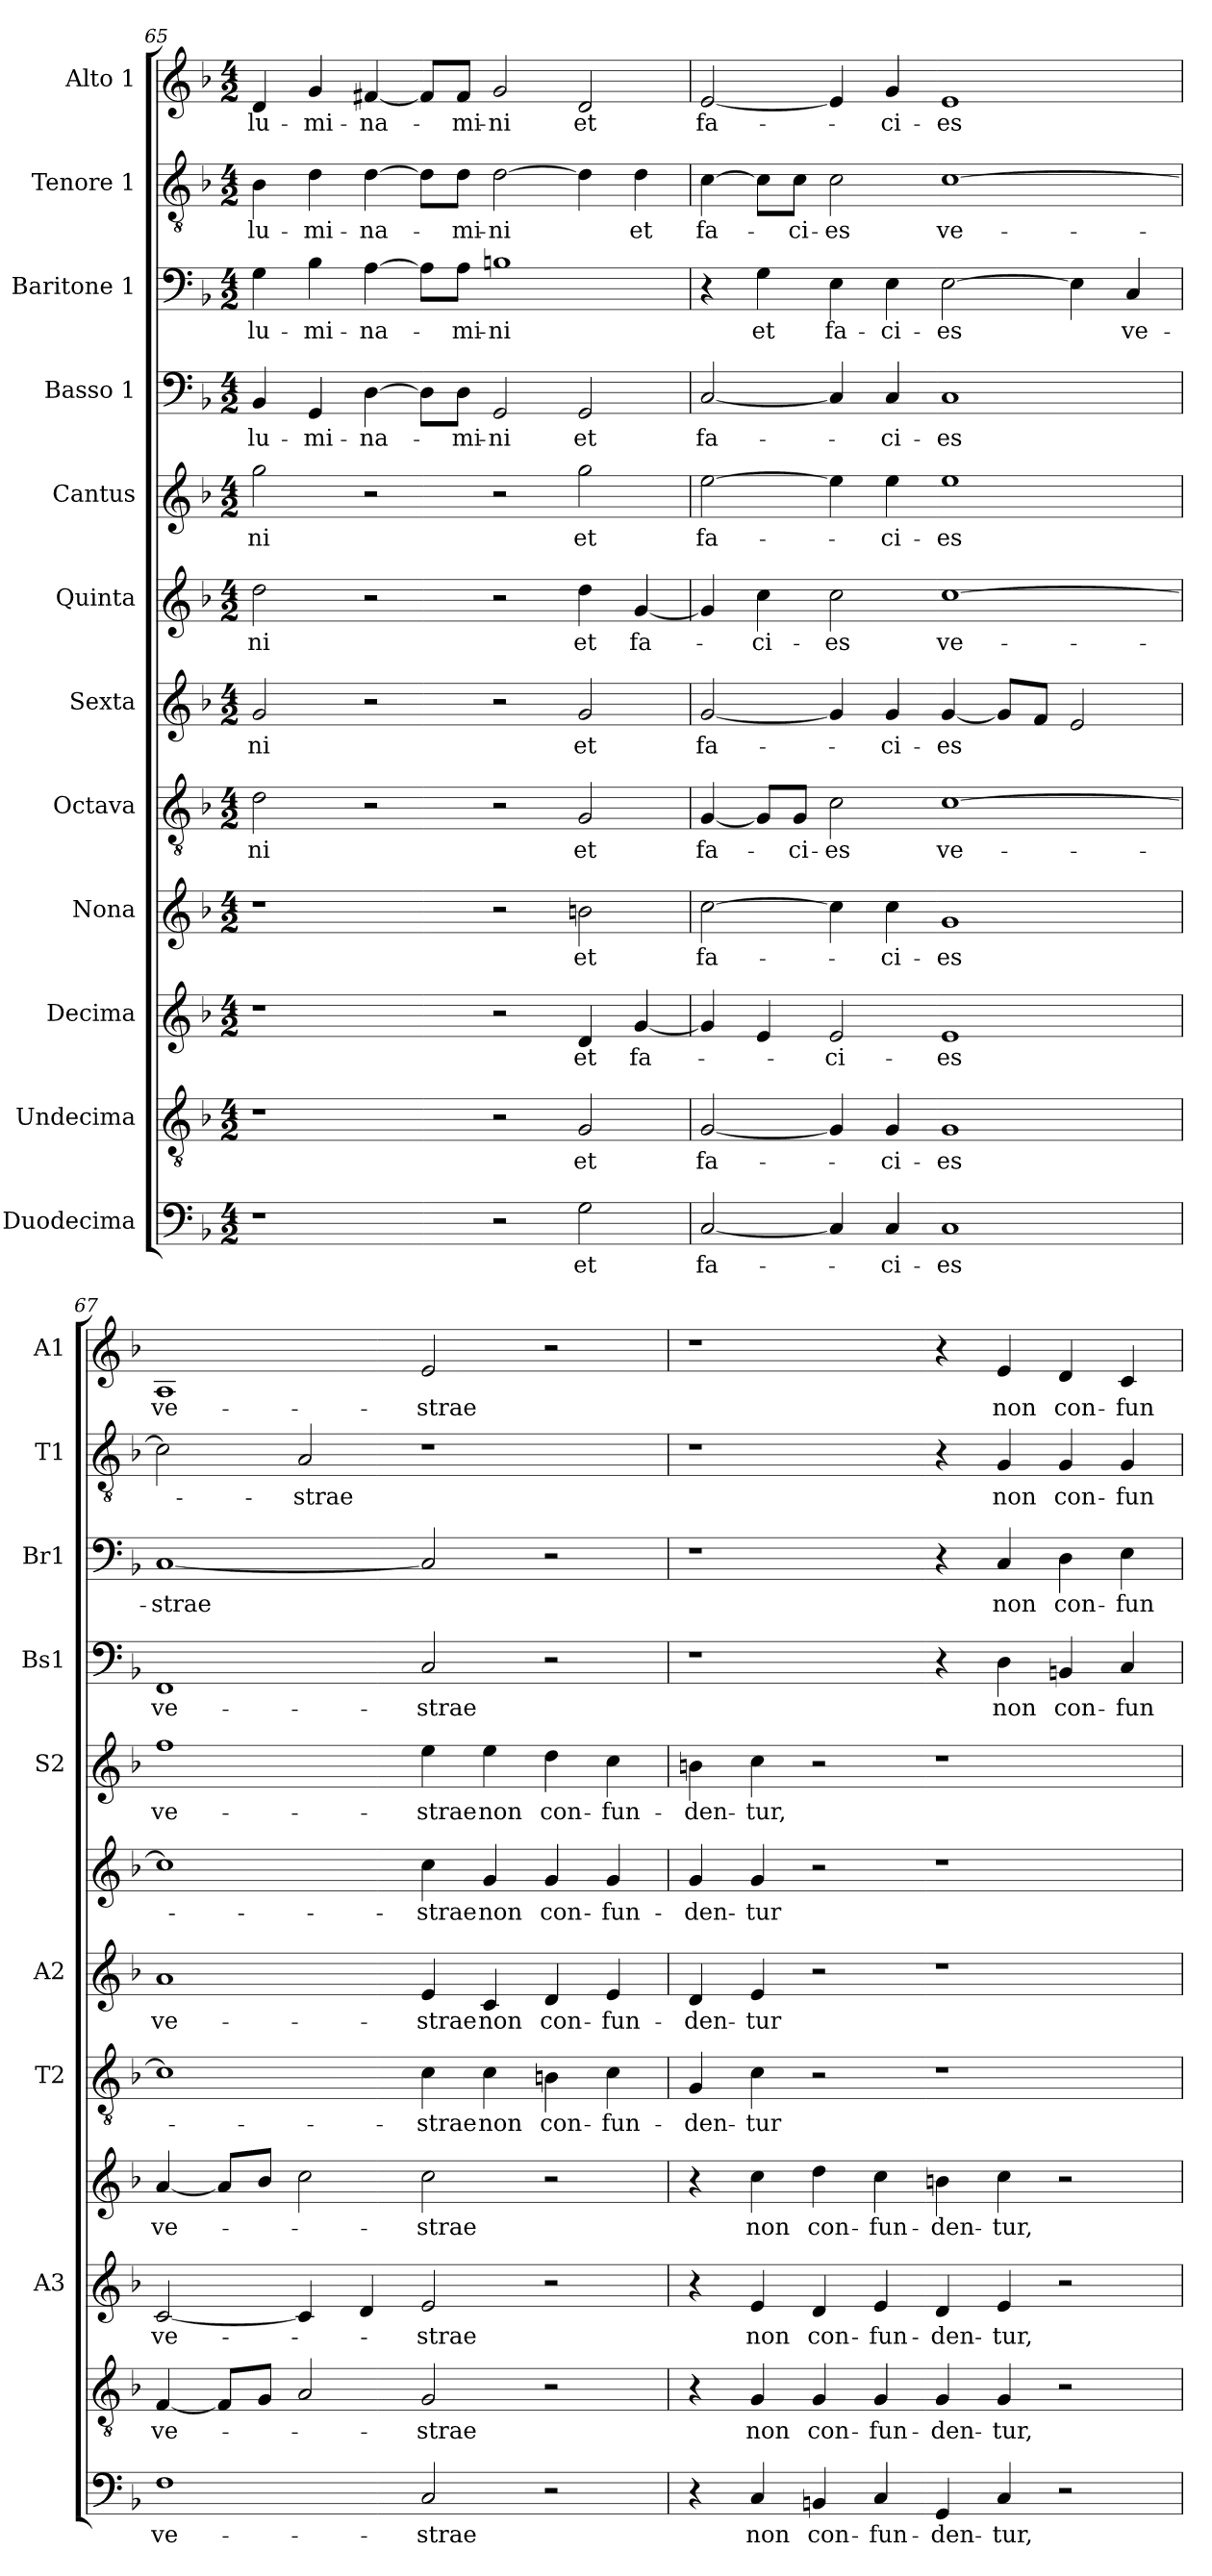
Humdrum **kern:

**kern	**text	**kern	**text	**kern	**text	**kern	**text	**kern	**text	**kern	**text	**kern	**text	**kern	**text	**kern	**text	**kern	**text	**kern	**text	**kern	**text
*part12	*part12	*part11	*part11	*part10	*part10	*part9	*part9	*part8	*part8	*part7	*part7	*part6	*part6	*part5	*part5	*part4	*part4	*part3	*part3	*part2	*part2	*part1	*part1
*staff12	*staff12	*staff11	*staff11	*staff10	*staff10	*staff9	*staff9	*staff8	*staff8	*staff7	*staff7	*staff6	*staff6	*staff5	*staff5	*staff4	*staff4	*staff3	*staff3	*staff2	*staff2	*staff1	*staff1
*I"Duodecima	*	*I"Undecima	*	*I"Decima	*	*I"Nona	*	*I"Octava	*	*I"Sexta	*	*I"Quinta	*	*I"Cantus	*	*I"Basso 1	*	*I"Baritone 1	*	*I"Tenore 1	*	*I"Alto 1	*
*	*	*	*	*I'A3	*	*	*	*I'T2	*	*I'A2	*	*	*	*I'S2	*	*I'Bs1	*	*I'Br1	*	*I'T1	*	*I'A1	*
*clefF4	*	*clefGv2	*	*clefG2	*	*clefG2	*	*clefGv2	*	*clefG2	*	*clefG2	*	*clefG2	*	*clefF4	*	*clefF4	*	*clefGv2	*	*clefG2	*
*k[b-]	*	*k[b-]	*	*k[b-]	*	*k[b-]	*	*k[b-]	*	*k[b-]	*	*k[b-]	*	*k[b-]	*	*k[b-]	*	*k[b-]	*	*k[b-]	*	*k[b-]	*
*F:	*	*F:	*	*F:	*	*F:	*	*F:	*	*F:	*	*F:	*	*F:	*	*F:	*	*F:	*	*F:	*	*F:	*
*M4/2	*	*M4/2	*	*M4/2	*	*M4/2	*	*M4/2	*	*M4/2	*	*M4/2	*	*M4/2	*	*M4/2	*	*M4/2	*	*M4/2	*	*M4/2	*
=65	=65	=65	=65	=65	=65	=65	=65	=65	=65	=65	=65	=65	=65	=65	=65	=65	=65	=65	=65	=65	=65	=65	=65
1r	.	1r	.	1r	.	1r	.	2d\	-ni	2g/	-ni	2dd\	-ni	2gg\	-ni	4BB-/	-lu-	4G\	-lu-	4B-\	-lu-	4d/	-lu-
.	.	.	.	.	.	.	.	.	.	.	.	.	.	.	.	4GG/	-mi-	4B-\	-mi-	4d\	-mi-	4g/	-mi-
.	.	.	.	.	.	.	.	2r	.	2r	.	2r	.	2r	.	[4D\	-na-	[4A\	-na-	[4d\	-na-	[4f#X/	-na-
.	.	.	.	.	.	.	.	.	.	.	.	.	.	.	.	8D\L]	.	8A\L]	.	8d\L]	.	8f#/L]	.
.	.	.	.	.	.	.	.	.	.	.	.	.	.	.	.	8D\J	-mi-	8A\J	-mi-	8d\J	-mi-	8f#/J	-mi-
2r	.	2r	.	2r	.	2r	.	2r	.	2r	.	2r	.	2r	.	2GG/	-ni	1Bn	-ni	[2d\	-ni	2g/	-ni
2G\	et	2G/	et	4d/	et	2bn\	et	2G/	et	2g/	et	4dd\	et	2gg\	et	2GG/	et	.	.	4d\]	.	2d/	et
.	.	.	.	[4g/	fa-	.	.	.	.	.	.	[4g/	fa-	.	.	.	.	.	.	4d\	et	.	.
=66	=66	=66	=66	=66	=66	=66	=66	=66	=66	=66	=66	=66	=66	=66	=66	=66	=66	=66	=66	=66	=66	=66	=66
[2C/	fa-	[2G/	fa-	4g/]	.	[2cc\	fa-	[4G/	fa-	[2g/	fa-	4g/]	.	[2ee\	fa-	[2C/	fa-	4r	.	[4c\	fa-	[2e/	fa-
.	.	.	.	4e/	.	.	.	8G/L]	.	.	.	4cc\	-ci-	.	.	.	.	4G\	et	8c\L]	.	.	.
.	.	.	.	.	.	.	.	8G/J	-ci-	.	.	.	.	.	.	.	.	.	.	8c\J	-ci-	.	.
4C/]	.	4G/]	.	2e/	-ci-	4cc\]	.	2c\	-es	4g/]	.	2cc\	-es	4ee\]	.	4C/]	.	4E\	fa-	2c\	-es	4e/]	.
4C/	-ci-	4G/	-ci-	.	.	4cc\	-ci-	.	.	4g/	-ci-	.	.	4ee\	-ci-	4C/	-ci-	4E\	-ci-	.	.	4g/	-ci-
1C	-es	1G	-es	1e	-es	1g	-es	[1c	ve-	[4g/	-es	[1cc	ve-	1ee	-es	1C	-es	[2E\	-es	[1c	ve-	1e	-es
.	.	.	.	.	.	.	.	.	.	8g/L]	.	.	.	.	.	.	.	.	.	.	.	.	.
.	.	.	.	.	.	.	.	.	.	8f/J	.	.	.	.	.	.	.	.	.	.	.	.	.
.	.	.	.	.	.	.	.	.	.	2e/	.	.	.	.	.	.	.	4E\]	.	.	.	.	.
.	.	.	.	.	.	.	.	.	.	.	.	.	.	.	.	.	.	4C/	ve-	.	.	.	.
!!LO:PB:g=z
=67	=67	=67	=67	=67	=67	=67	=67	=67	=67	=67	=67	=67	=67	=67	=67	=67	=67	=67	=67	=67	=67	=67	=67
1F	ve-	[4F/	ve-	[2c/	ve-	[4a/	ve-	1c]	.	1a	ve-	1cc]	.	1ff	ve-	1FF	ve-	[1C	-strae	2c\]	.	1A	ve-
.	.	8F/L]	.	.	.	8a/L]	.	.	.	.	.	.	.	.	.	.	.	.	.	.	.	.	.
.	.	8G/J	.	.	.	8b-/J	.	.	.	.	.	.	.	.	.	.	.	.	.	.	.	.	.
.	.	2A/	.	4c/]	.	2cc\	.	.	.	.	.	.	.	.	.	.	.	.	.	2A/	-strae	.	.
.	.	.	.	4d/	.	.	.	.	.	.	.	.	.	.	.	.	.	.	.	.	.	.	.
2C/	-strae	2G/	-strae	2e/	-strae	2cc\	-strae	4c\	-strae	4e/	-strae	4cc\	-strae	4ee\	-strae	2C/	-strae	2C/]	.	1r	.	2e/	-strae
.	.	.	.	.	.	.	.	4c\	non	4c/	non	4g/	non	4ee\	non	.	.	.	.	.	.	.	.
2r	.	2r	.	2r	.	2r	.	4Bn\	con-	4d/	con-	4g/	con-	4dd\	con-	2r	.	2r	.	.	.	2r	.
.	.	.	.	.	.	.	.	4c\	-fun-	4e/	-fun-	4g/	-fun-	4cc\	-fun-	.	.	.	.	.	.	.	.
=68	=68	=68	=68	=68	=68	=68	=68	=68	=68	=68	=68	=68	=68	=68	=68	=68	=68	=68	=68	=68	=68	=68	=68
4r	.	4r	.	4r	.	4r	.	4G/	-den-	4d/	-den-	4g/	-den-	4bn\	-den-	1r	.	1r	.	1r	.	1r	.
4C/	non	4G/	non	4e/	non	4cc\	non	4c\	-tur	4e/	-tur	4g/	-tur	4cc\	-tur,	.	.	.	.	.	.	.	.
4BBn/	con-	4G/	con-	4d/	con-	4dd\	con-	2r	.	2r	.	2r	.	2r	.	.	.	.	.	.	.	.	.
4C/	-fun-	4G/	-fun-	4e/	-fun-	4cc\	-fun-	.	.	.	.	.	.	.	.	.	.	.	.	.	.	.	.
4GG/	-den-	4G/	-den-	4d/	-den-	4bn\	-den-	1r	.	1r	.	1r	.	1r	.	4r	.	4r	.	4r	.	4r	.
4C/	-tur,	4G/	-tur,	4e/	-tur,	4cc\	-tur,	.	.	.	.	.	.	.	.	4D\	non	4C/	non	4G/	non	4e/	non
2r	.	2r	.	2r	.	2r	.	.	.	.	.	.	.	.	.	4BBn/	con-	4D\	con-	4G/	con-	4d/	con-
.	.	.	.	.	.	.	.	.	.	.	.	.	.	.	.	4C/	-fun-	4E\	-fun-	4G/	-fun-	4c/	-fun-
=	=	=	=	=	=	=	=	=	=	=	=	=	=	=	=	=	=	=	=	=	=	=	=
*-	*-	*-	*-	*-	*-	*-	*-	*-	*-	*-	*-	*-	*-	*-	*-	*-	*-	*-	*-	*-	*-	*-	*-
